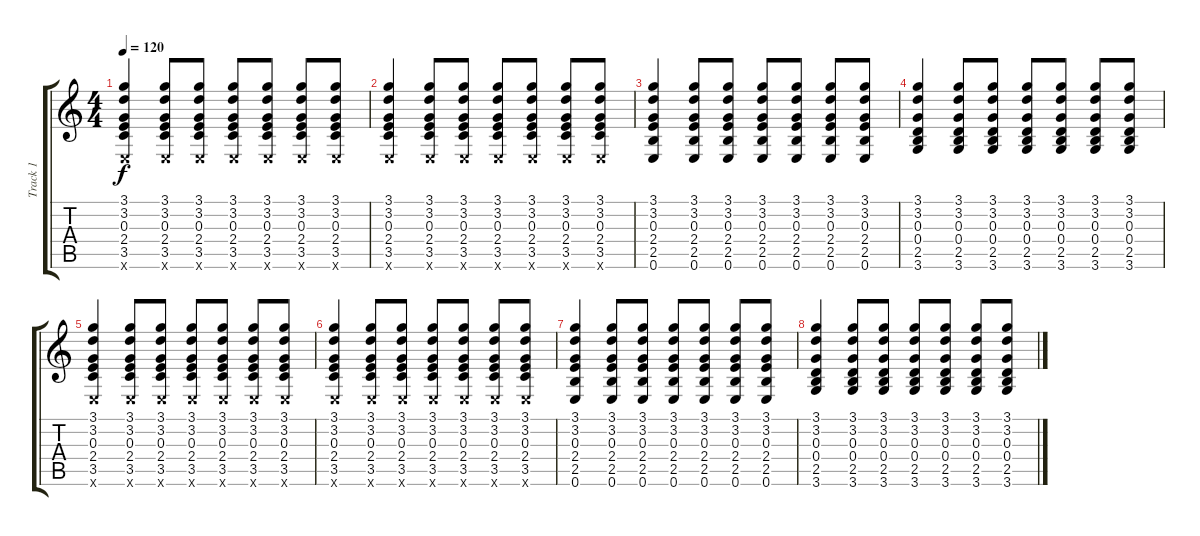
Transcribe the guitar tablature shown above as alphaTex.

\track ("Track 1" "Track 1") {instrument acousticguitarsteel}
\staff {score tabs}
\tuning (E4 B3 G3 D3 A2 E2) {hide}
\ts (4 4)
\tempo 120
\clef g2
\ks c
(3.1 3.2 0.3 2.4 3.5 0.6{x}).4{dy f} (3.1 3.2 0.3 2.4 3.5 0.6{x}).8 (3.1 3.2 0.3 2.4 3.5 0.6{x}).8 (3.1 3.2 0.3 2.4 3.5 0.6{x}).8 (3.1 3.2 0.3 2.4 3.5 0.6{x}).8 (3.1 3.2 0.3 2.4 3.5 0.6{x}).8 (3.1 3.2 0.3 2.4 3.5 0.6{x}).8 |
(3.1 3.2 0.3 2.4 3.5 0.6{x}).4 (3.1 3.2 0.3 2.4 3.5 0.6{x}).8 (3.1 3.2 0.3 2.4 3.5 0.6{x}).8 (3.1 3.2 0.3 2.4 3.5 0.6{x}).8 (3.1 3.2 0.3 2.4 3.5 0.6{x}).8 (3.1 3.2 0.3 2.4 3.5 0.6{x}).8 (3.1 3.2 0.3 2.4 3.5 0.6{x}).8 |
(3.1 3.2 0.3 2.4 2.5 0.6).4 (3.1 3.2 0.3 2.4 2.5 0.6).8 (3.1 3.2 0.3 2.4 2.5 0.6).8 (3.1 3.2 0.3 2.4 2.5 0.6).8 (3.1 3.2 0.3 2.4 2.5 0.6).8 (3.1 3.2 0.3 2.4 2.5 0.6).8 (3.1 3.2 0.3 2.4 2.5 0.6).8 |
(3.1 3.2 0.3 0.4 2.5 3.6).4 (3.1 3.2 0.3 0.4 2.5 3.6).8 (3.1 3.2 0.3 0.4 2.5 3.6).8 (3.1 3.2 0.3 0.4 2.5 3.6).8 (3.1 3.2 0.3 0.4 2.5 3.6).8 (3.1 3.2 0.3 0.4 2.5 3.6).8 (3.1 3.2 0.3 0.4 2.5 3.6).8 |
(3.1 3.2 0.3 2.4 3.5 0.6{x}).4 (3.1 3.2 0.3 2.4 3.5 0.6{x}).8 (3.1 3.2 0.3 2.4 3.5 0.6{x}).8 (3.1 3.2 0.3 2.4 3.5 0.6{x}).8 (3.1 3.2 0.3 2.4 3.5 0.6{x}).8 (3.1 3.2 0.3 2.4 3.5 0.6{x}).8 (3.1 3.2 0.3 2.4 3.5 0.6{x}).8 |
(3.1 3.2 0.3 2.4 3.5 0.6{x}).4 (3.1 3.2 0.3 2.4 3.5 0.6{x}).8 (3.1 3.2 0.3 2.4 3.5 0.6{x}).8 (3.1 3.2 0.3 2.4 3.5 0.6{x}).8 (3.1 3.2 0.3 2.4 3.5 0.6{x}).8 (3.1 3.2 0.3 2.4 3.5 0.6{x}).8 (3.1 3.2 0.3 2.4 3.5 0.6{x}).8 |
(3.1 3.2 0.3 2.4 2.5 0.6).4 (3.1 3.2 0.3 2.4 2.5 0.6).8 (3.1 3.2 0.3 2.4 2.5 0.6).8 (3.1 3.2 0.3 2.4 2.5 0.6).8 (3.1 3.2 0.3 2.4 2.5 0.6).8 (3.1 3.2 0.3 2.4 2.5 0.6).8 (3.1 3.2 0.3 2.4 2.5 0.6).8 |
(3.1 3.2 0.3 0.4 2.5 3.6).4 (3.1 3.2 0.3 0.4 2.5 3.6).8 (3.1 3.2 0.3 0.4 2.5 3.6).8 (3.1 3.2 0.3 0.4 2.5 3.6).8 (3.1 3.2 0.3 0.4 2.5 3.6).8 (3.1 3.2 0.3 0.4 2.5 3.6).8 (3.1 3.2 0.3 0.4 2.5 3.6).8
